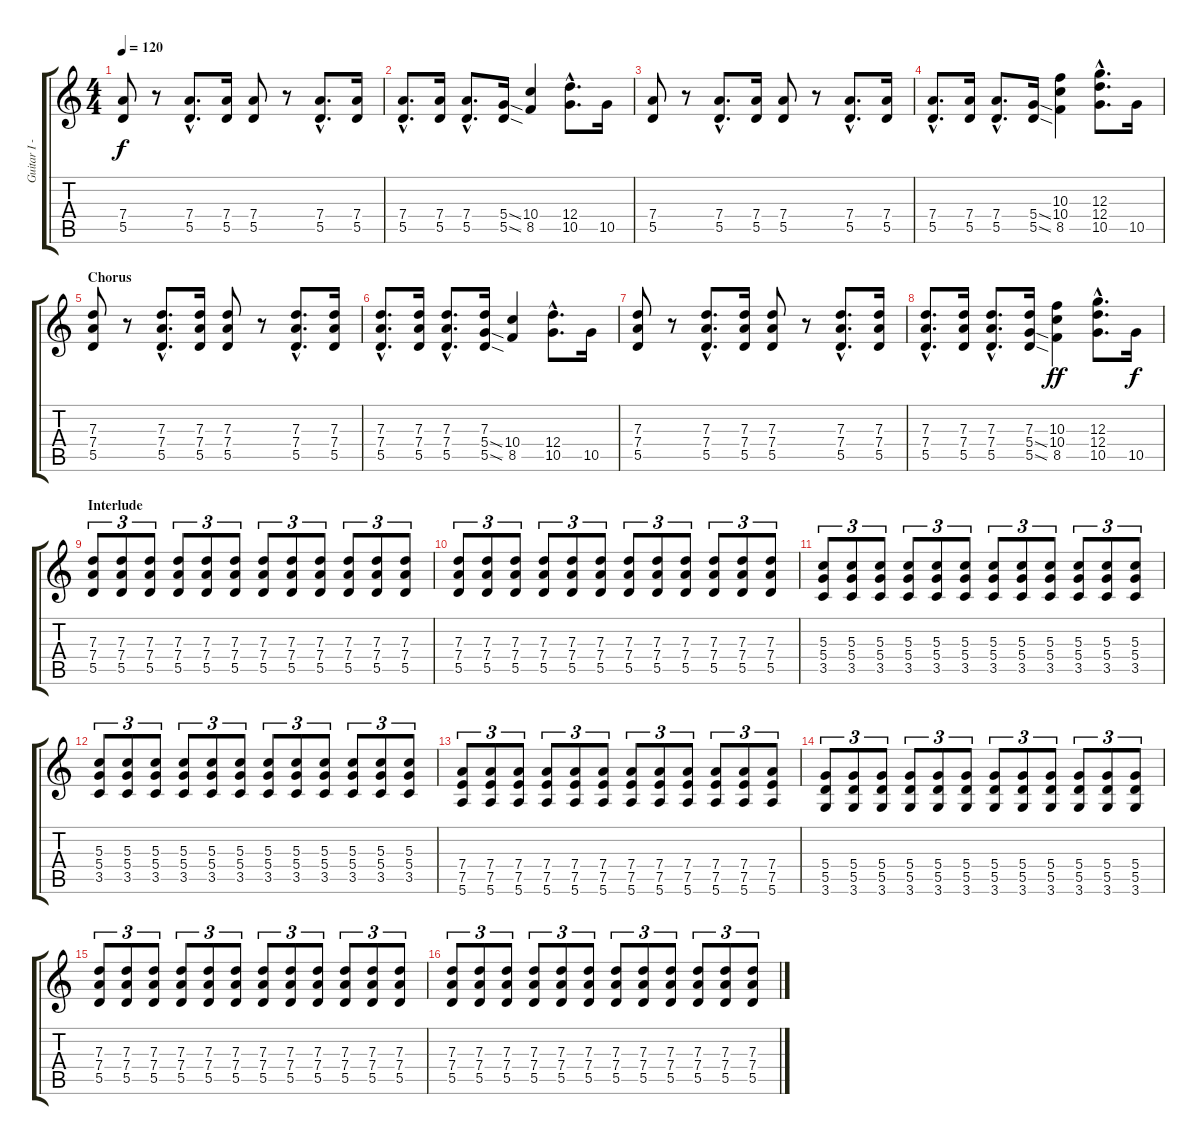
\track ("Guitar I - Rytm (Right)" "Guitar I -") {instrument distortionguitar}
\staff {score tabs}
\tuning (E4 B3 G3 D3 A2 E2) {hide}
\ts (4 4)
\tempo 120
\clef g2
\ks c
(7.4 5.5).8{dy f} r.8 (7.4{hac} 5.5{hac}).8{d} (7.4 5.5).16 (7.4 5.5).8 r.8 (7.4{hac} 5.5{hac}).8{d} (7.4 5.5).16 |
(7.4{hac} 5.5{hac}).8{d} (7.4 5.5).16 (7.4{hac} 5.5{hac}).8{d} (5.4{sod} 5.5{sod}).16 (10.4 8.5).4 (12.4{hac} 10.5{hac}).8{d} 10.5.16 |
(7.4 5.5).8 r.8 (7.4{hac} 5.5{hac}).8{d} (7.4 5.5).16 (7.4 5.5).8 r.8 (7.4{hac} 5.5{hac}).8{d} (7.4 5.5).16 |
(7.4{hac} 5.5{hac}).8{d} (7.4 5.5).16 (7.4{hac} 5.5{hac}).8{d} (5.4{sod} 5.5{sod}).16 (10.3 10.4 8.5).4 (12.3{hac} 12.4{hac} 10.5{hac}).8{d} 10.5.16 |
\section ("" "Chorus")
(7.3 7.4 5.5).8 r.8 (7.3{hac} 7.4{hac} 5.5{hac}).8{d} (7.3 7.4 5.5).16 (7.3 7.4 5.5).8 r.8 (7.3{hac} 7.4{hac} 5.5{hac}).8{d} (7.3 7.4 5.5).16 |
(7.3{hac} 7.4{hac} 5.5{hac}).8{d} (7.3 7.4 5.5).16 (7.3{hac} 7.4{hac} 5.5{hac}).8{d} (7.3 5.4{sod} 5.5{sod}).16 (10.4 8.5).4 (12.4{hac} 10.5{hac}).8{d} 10.5.16 |
(7.3 7.4 5.5).8 r.8 (7.3{hac} 7.4{hac} 5.5{hac}).8{d} (7.3 7.4 5.5).16 (7.3 7.4 5.5).8 r.8 (7.3{hac} 7.4{hac} 5.5{hac}).8{d} (7.3 7.4 5.5).16 |
(7.3{hac} 7.4{hac} 5.5{hac}).8{d} (7.3 7.4 5.5).16 (7.3{hac} 7.4{hac} 5.5{hac}).8{d} (7.3 5.4{sod} 5.5{sod}).16 (10.3 10.4 8.5).4{dy ff} (12.3{hac} 12.4{hac} 10.5{hac}).8{d} 10.5.16{dy f} |
\section ("" "Interlude")
(7.3 7.4 5.5).8{tu (3 2) volume 10} (7.3 7.4 5.5).8{tu (3 2)} (7.3 7.4 5.5).8{tu (3 2)} (7.3 7.4 5.5).8{tu (3 2)} (7.3 7.4 5.5).8{tu (3 2)} (7.3 7.4 5.5).8{tu (3 2)} (7.3 7.4 5.5).8{tu (3 2)} (7.3 7.4 5.5).8{tu (3 2)} (7.3 7.4 5.5).8{tu (3 2)} (7.3 7.4 5.5).8{tu (3 2)} (7.3 7.4 5.5).8{tu (3 2)} (7.3 7.4 5.5).8{tu (3 2)} |
(7.3 7.4 5.5).8{tu (3 2)} (7.3 7.4 5.5).8{tu (3 2)} (7.3 7.4 5.5).8{tu (3 2)} (7.3 7.4 5.5).8{tu (3 2)} (7.3 7.4 5.5).8{tu (3 2)} (7.3 7.4 5.5).8{tu (3 2)} (7.3 7.4 5.5).8{tu (3 2)} (7.3 7.4 5.5).8{tu (3 2)} (7.3 7.4 5.5).8{tu (3 2)} (7.3 7.4 5.5).8{tu (3 2)} (7.3 7.4 5.5).8{tu (3 2)} (7.3 7.4 5.5).8{tu (3 2)} |
(5.3 5.4 3.5).8{tu (3 2)} (5.3 5.4 3.5).8{tu (3 2)} (5.3 5.4 3.5).8{tu (3 2)} (5.3 5.4 3.5).8{tu (3 2)} (5.3 5.4 3.5).8{tu (3 2)} (5.3 5.4 3.5).8{tu (3 2)} (5.3 5.4 3.5).8{tu (3 2)} (5.3 5.4 3.5).8{tu (3 2)} (5.3 5.4 3.5).8{tu (3 2)} (5.3 5.4 3.5).8{tu (3 2)} (5.3 5.4 3.5).8{tu (3 2)} (5.3 5.4 3.5).8{tu (3 2)} |
(5.3 5.4 3.5).8{tu (3 2)} (5.3 5.4 3.5).8{tu (3 2)} (5.3 5.4 3.5).8{tu (3 2)} (5.3 5.4 3.5).8{tu (3 2)} (5.3 5.4 3.5).8{tu (3 2)} (5.3 5.4 3.5).8{tu (3 2)} (5.3 5.4 3.5).8{tu (3 2)} (5.3 5.4 3.5).8{tu (3 2)} (5.3 5.4 3.5).8{tu (3 2)} (5.3 5.4 3.5).8{tu (3 2)} (5.3 5.4 3.5).8{tu (3 2)} (5.3 5.4 3.5).8{tu (3 2)} |
(7.4 7.5 5.6).8{tu (3 2)} (7.4 7.5 5.6).8{tu (3 2)} (7.4 7.5 5.6).8{tu (3 2)} (7.4 7.5 5.6).8{tu (3 2)} (7.4 7.5 5.6).8{tu (3 2)} (7.4 7.5 5.6).8{tu (3 2)} (7.4 7.5 5.6).8{tu (3 2)} (7.4 7.5 5.6).8{tu (3 2)} (7.4 7.5 5.6).8{tu (3 2)} (7.4 7.5 5.6).8{tu (3 2)} (7.4 7.5 5.6).8{tu (3 2)} (7.4 7.5 5.6).8{tu (3 2)} |
(5.4 5.5 3.6).8{tu (3 2)} (5.4 5.5 3.6).8{tu (3 2)} (5.4 5.5 3.6).8{tu (3 2)} (5.4 5.5 3.6).8{tu (3 2)} (5.4 5.5 3.6).8{tu (3 2)} (5.4 5.5 3.6).8{tu (3 2)} (5.4 5.5 3.6).8{tu (3 2)} (5.4 5.5 3.6).8{tu (3 2)} (5.4 5.5 3.6).8{tu (3 2)} (5.4 5.5 3.6).8{tu (3 2)} (5.4 5.5 3.6).8{tu (3 2)} (5.4 5.5 3.6).8{tu (3 2)} |
(7.3 7.4 5.5).8{tu (3 2)} (7.3 7.4 5.5).8{tu (3 2)} (7.3 7.4 5.5).8{tu (3 2)} (7.3 7.4 5.5).8{tu (3 2)} (7.3 7.4 5.5).8{tu (3 2)} (7.3 7.4 5.5).8{tu (3 2)} (7.3 7.4 5.5).8{tu (3 2)} (7.3 7.4 5.5).8{tu (3 2)} (7.3 7.4 5.5).8{tu (3 2)} (7.3 7.4 5.5).8{tu (3 2)} (7.3 7.4 5.5).8{tu (3 2)} (7.3 7.4 5.5).8{tu (3 2)} |
(7.3 7.4 5.5).8{tu (3 2)} (7.3 7.4 5.5).8{tu (3 2)} (7.3 7.4 5.5).8{tu (3 2)} (7.3 7.4 5.5).8{tu (3 2)} (7.3 7.4 5.5).8{tu (3 2)} (7.3 7.4 5.5).8{tu (3 2)} (7.3 7.4 5.5).8{tu (3 2)} (7.3 7.4 5.5).8{tu (3 2)} (7.3 7.4 5.5).8{tu (3 2)} (7.3 7.4 5.5).8{tu (3 2)} (7.3 7.4 5.5).8{tu (3 2)} (7.3 7.4 5.5).8{tu (3 2)}
